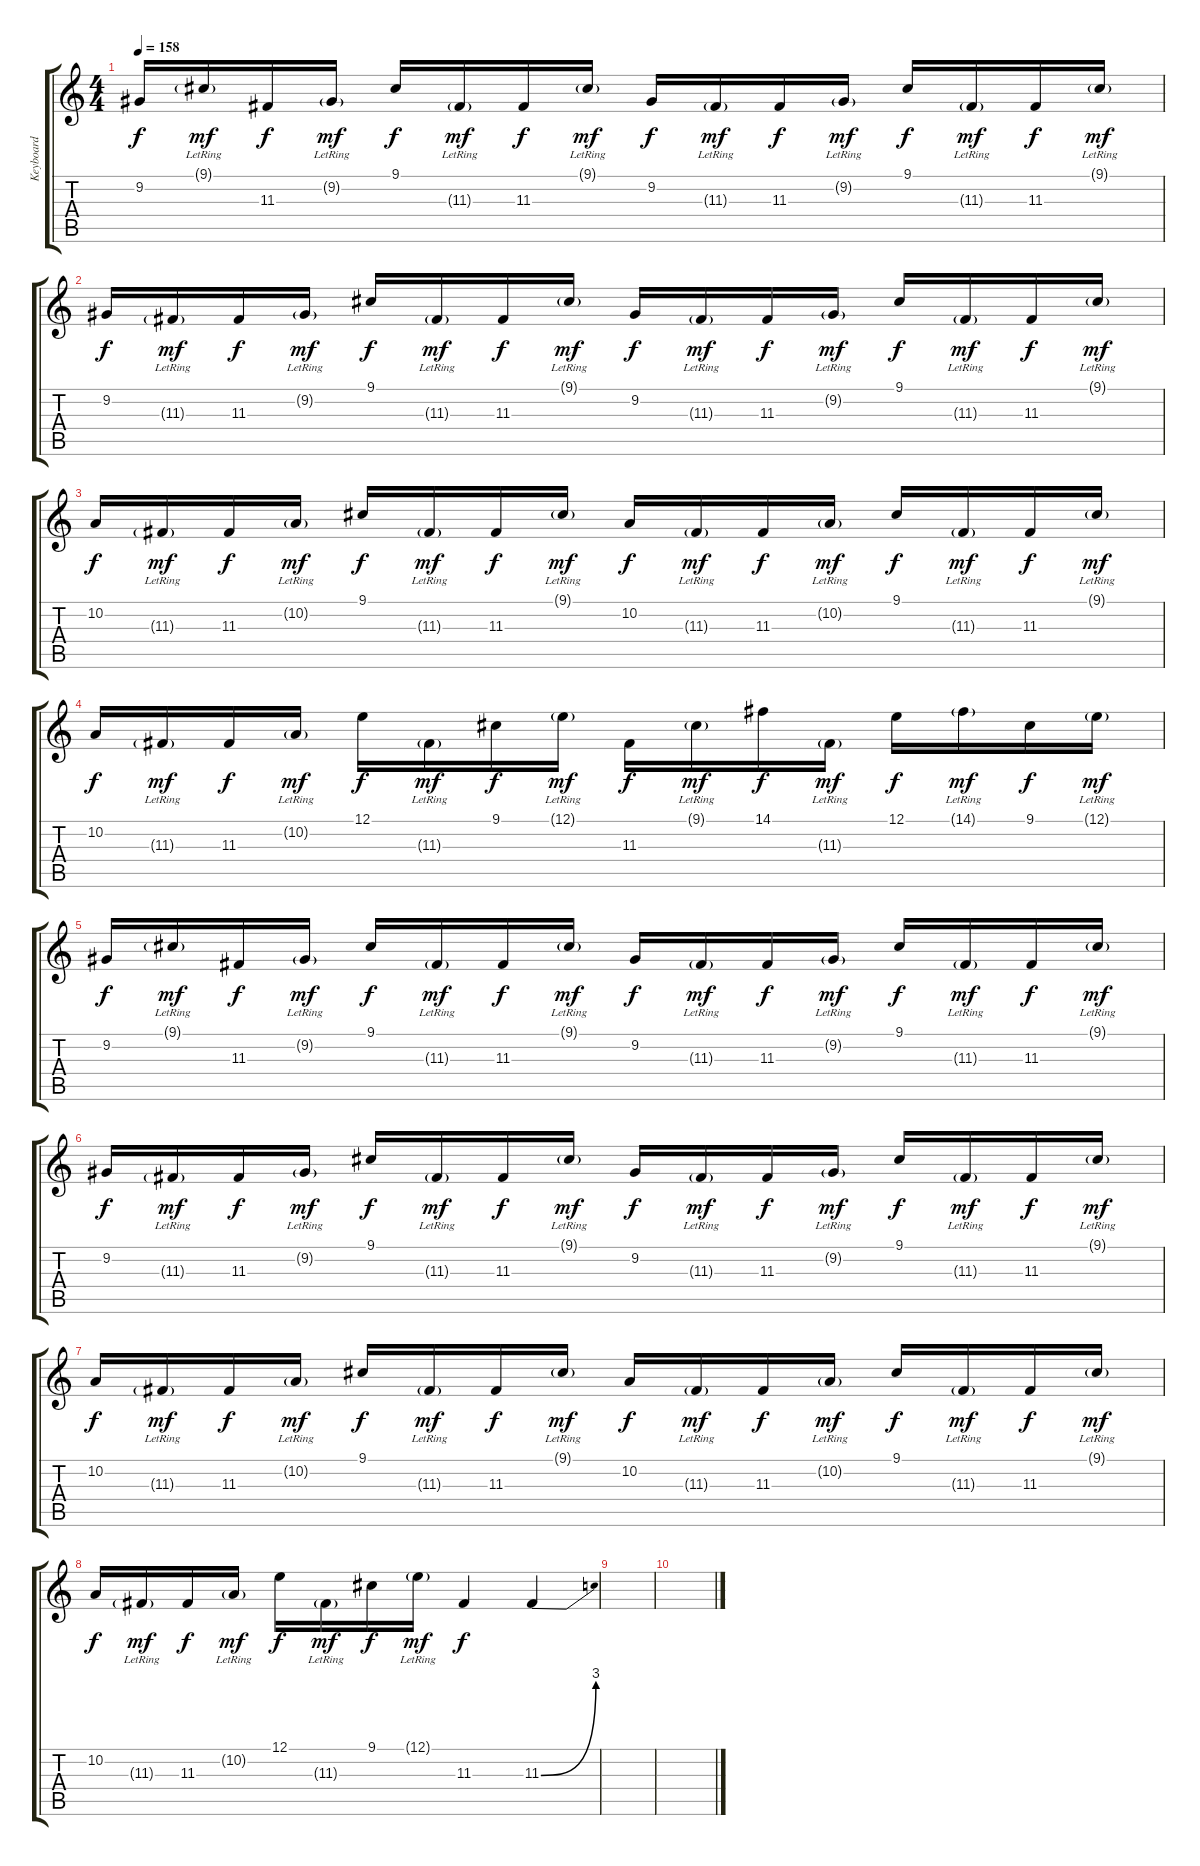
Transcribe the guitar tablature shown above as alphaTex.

\track ("Keyboard" "Keyboard") {instrument fx5brightness}
\staff {score tabs}
\tuning (E4 B3 G3 D3 A2 E2) {hide}
\ts (4 4)
\section ("" "")
\tempo 158
\clef g2
\ks c
9.2.16{dy f} 9.1{g lr}.16{dy mf} 11.3.16{dy f} 9.2{g lr}.16{dy mf} 9.1.16{dy f} 11.3{g lr}.16{dy mf} 11.3.16{dy f} 9.1{g lr}.16{dy mf} 9.2.16{dy f} 11.3{g lr}.16{dy mf} 11.3.16{dy f} 9.2{g lr}.16{dy mf} 9.1.16{dy f} 11.3{g lr}.16{dy mf} 11.3.16{dy f} 9.1{g lr}.16{dy mf} |
9.2.16{dy f} 11.3{g lr}.16{dy mf} 11.3.16{dy f} 9.2{g lr}.16{dy mf} 9.1.16{dy f} 11.3{g lr}.16{dy mf} 11.3.16{dy f} 9.1{g lr}.16{dy mf} 9.2.16{dy f} 11.3{g lr}.16{dy mf} 11.3.16{dy f} 9.2{g lr}.16{dy mf} 9.1.16{dy f} 11.3{g lr}.16{dy mf} 11.3.16{dy f} 9.1{g lr}.16{dy mf} |
10.2.16{dy f} 11.3{g lr}.16{dy mf} 11.3.16{dy f} 10.2{g lr}.16{dy mf} 9.1.16{dy f} 11.3{g lr}.16{dy mf} 11.3.16{dy f} 9.1{g lr}.16{dy mf} 10.2.16{dy f} 11.3{g lr}.16{dy mf} 11.3.16{dy f} 10.2{g lr}.16{dy mf} 9.1.16{dy f} 11.3{g lr}.16{dy mf} 11.3.16{dy f} 9.1{g lr}.16{dy mf} |
10.2.16{dy f} 11.3{g lr}.16{dy mf} 11.3.16{dy f} 10.2{g lr}.16{dy mf} 12.1.16{dy f} 11.3{g lr}.16{dy mf} 9.1.16{dy f} 12.1{g lr}.16{dy mf} 11.3.16{dy f} 9.1{g lr}.16{dy mf} 14.1.16{dy f} 11.3{g lr}.16{dy mf} 12.1.16{dy f} 14.1{g lr}.16{dy mf} 9.1.16{dy f} 12.1{g lr}.16{dy mf} |
9.2.16{dy f} 9.1{g lr}.16{dy mf} 11.3.16{dy f} 9.2{g lr}.16{dy mf} 9.1.16{dy f} 11.3{g lr}.16{dy mf} 11.3.16{dy f} 9.1{g lr}.16{dy mf} 9.2.16{dy f} 11.3{g lr}.16{dy mf} 11.3.16{dy f} 9.2{g lr}.16{dy mf} 9.1.16{dy f} 11.3{g lr}.16{dy mf} 11.3.16{dy f} 9.1{g lr}.16{dy mf} |
9.2.16{dy f} 11.3{g lr}.16{dy mf} 11.3.16{dy f} 9.2{g lr}.16{dy mf} 9.1.16{dy f} 11.3{g lr}.16{dy mf} 11.3.16{dy f} 9.1{g lr}.16{dy mf} 9.2.16{dy f} 11.3{g lr}.16{dy mf} 11.3.16{dy f} 9.2{g lr}.16{dy mf} 9.1.16{dy f} 11.3{g lr}.16{dy mf} 11.3.16{dy f} 9.1{g lr}.16{dy mf} |
10.2.16{dy f} 11.3{g lr}.16{dy mf} 11.3.16{dy f} 10.2{g lr}.16{dy mf} 9.1.16{dy f} 11.3{g lr}.16{dy mf} 11.3.16{dy f} 9.1{g lr}.16{dy mf} 10.2.16{dy f} 11.3{g lr}.16{dy mf} 11.3.16{dy f} 10.2{g lr}.16{dy mf} 9.1.16{dy f} 11.3{g lr}.16{dy mf} 11.3.16{dy f} 9.1{g lr}.16{dy mf} |
10.2.16{dy f} 11.3{g lr}.16{dy mf} 11.3.16{dy f} 10.2{g lr}.16{dy mf} 12.1.16{dy f} 11.3{g lr}.16{dy mf} 9.1.16{dy f} 12.1{g lr}.16{dy mf} 11.3.4{dy f} 11.3{be (bend 0 0 60 12)}.4 |
|
\section ("" "")
